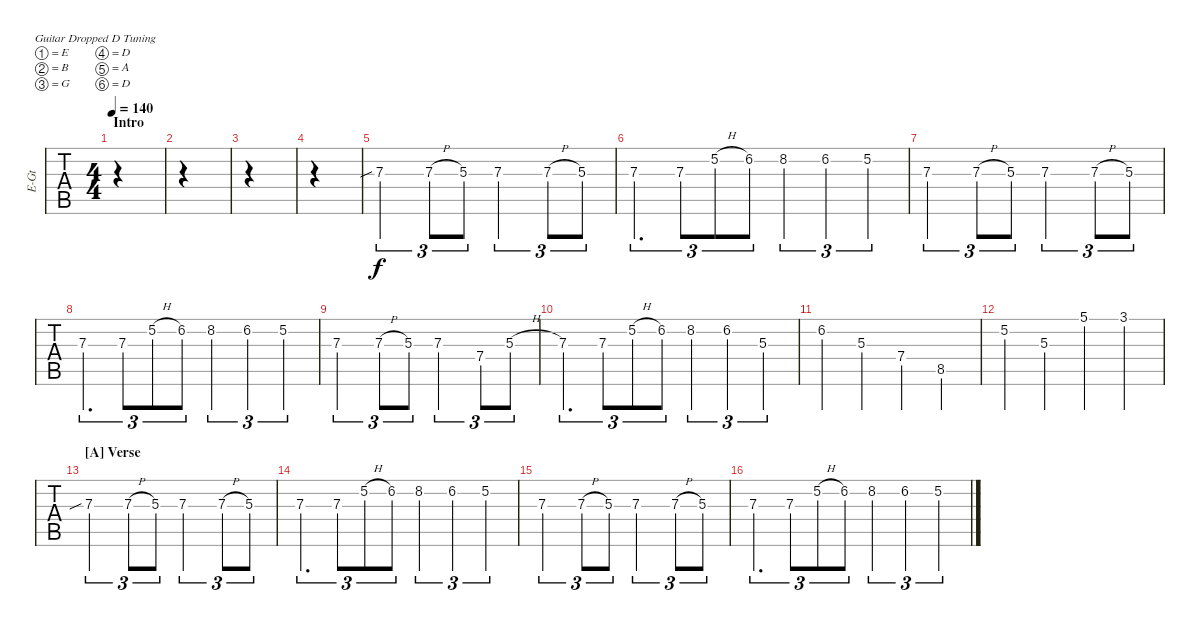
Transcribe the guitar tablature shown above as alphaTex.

\defaultSystemsLayout 4
\bracketExtendMode groupsimilarinstruments
\multiBarRest
\otherSystemsTrackNameOrientation horizontal
\track ("David" "E-Gt") {instrument distortionguitar}
\staff {tabs}
\tuning (E4 B3 G3 D3 A2 D2)
\ts (4 4)
\section ("" "Intro")
\tempo 140
\clef g2
\ks c
|
|
|
|
7.3{sib}.2{tu (3 2)} 7.3{h}.8{tu (3 2)} 5.3.8{tu (3 2)} 7.3.2{tu (3 2)} 7.3{h}.8{tu (3 2)} 5.3.8{tu (3 2)} |
7.3.4{d tu (3 2)} 7.3.8{tu (3 2)} 5.2{h}.8{tu (3 2)} 6.2.8{tu (3 2)} 8.2.4{tu (3 2)} 6.2.4{tu (3 2)} 5.2.4{tu (3 2)} |
7.3.2{tu (3 2)} 7.3{h}.8{tu (3 2)} 5.3.8{tu (3 2)} 7.3.2{tu (3 2)} 7.3{h}.8{tu (3 2)} 5.3.8{tu (3 2)} |
7.3.4{d tu (3 2)} 7.3.8{tu (3 2)} 5.2{h}.8{tu (3 2)} 6.2.8{tu (3 2)} 8.2.4{tu (3 2)} 6.2.4{tu (3 2)} 5.2.4{tu (3 2)} |
7.3.2{tu (3 2)} 7.3{h}.8{tu (3 2)} 5.3.8{tu (3 2)} 7.3.2{tu (3 2)} 7.4.8{tu (3 2)} 5.3{h}.8{tu (3 2)} |
7.3.4{d tu (3 2)} 7.3.8{tu (3 2)} 5.2{h}.8{tu (3 2)} 6.2.8{tu (3 2)} 8.2.4{tu (3 2)} 6.2.4{tu (3 2)} 5.3.4{tu (3 2)} |
6.2.4 5.3.4 7.4.4 8.5.4 |
5.2.4 5.3.4 5.1.4 3.1.4 |
\section ("A" "Verse")
7.3{sib}.2{tu (3 2)} 7.3{h}.8{tu (3 2)} 5.3.8{tu (3 2)} 7.3.2{tu (3 2)} 7.3{h}.8{tu (3 2)} 5.3.8{tu (3 2)} |
7.3.4{d tu (3 2)} 7.3.8{tu (3 2)} 5.2{h}.8{tu (3 2)} 6.2.8{tu (3 2)} 8.2.4{tu (3 2)} 6.2.4{tu (3 2)} 5.2.4{tu (3 2)} |
7.3.2{tu (3 2)} 7.3{h}.8{tu (3 2)} 5.3.8{tu (3 2)} 7.3.2{tu (3 2)} 7.3{h}.8{tu (3 2)} 5.3.8{tu (3 2)} |
7.3.4{d tu (3 2)} 7.3.8{tu (3 2)} 5.2{h}.8{tu (3 2)} 6.2.8{tu (3 2)} 8.2.4{tu (3 2)} 6.2.4{tu (3 2)} 5.2.4{tu (3 2)}
